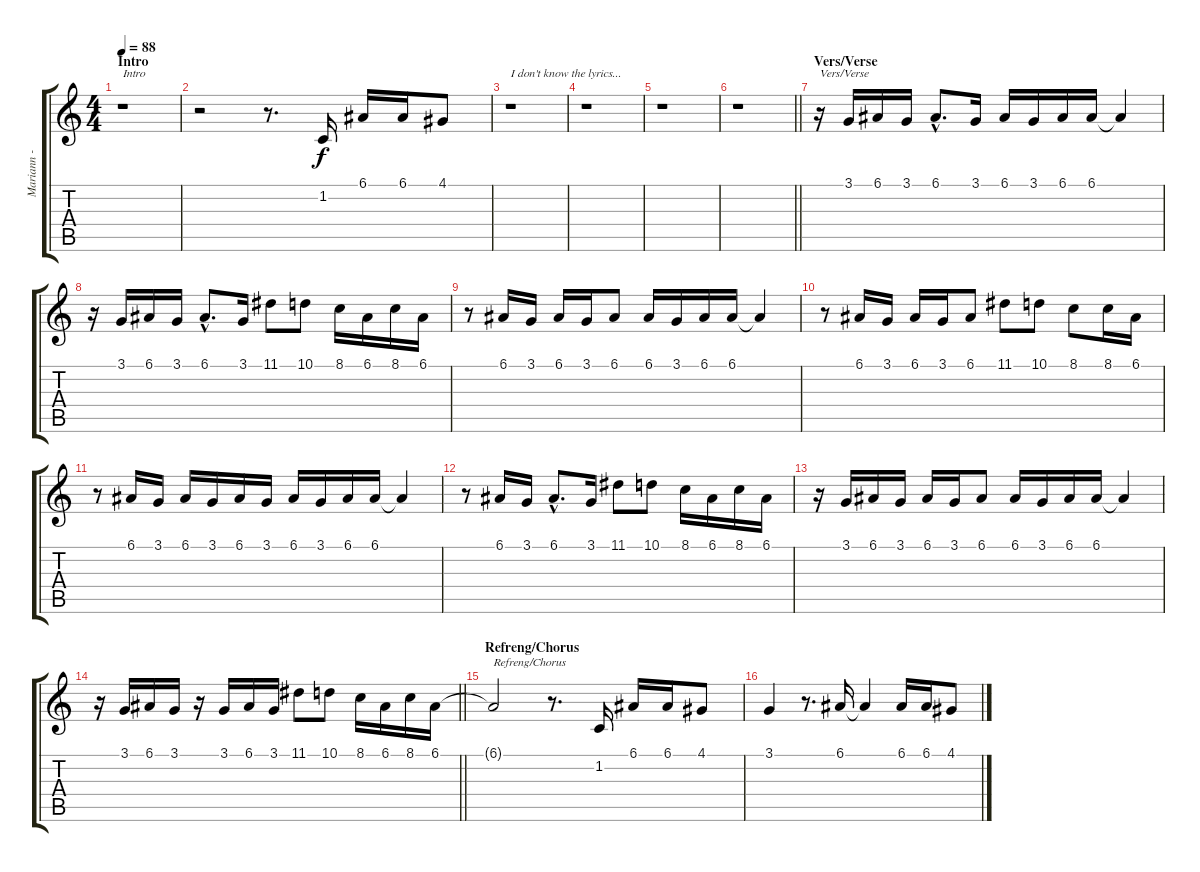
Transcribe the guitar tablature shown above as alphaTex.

\track ("Mariann - Vokal" "Mariann - ") {instrument lead1square}
\staff {score tabs}
\tuning (E4 B3 G3 D3 A2 E2) {hide}
\ts (4 4)
\section ("" "Intro")
\tempo 88
\clef g2
\ks c
r.1{txt "Intro" dy f instrument lead1square} |
r.2 r.8{d} 1.2.16 6.1.16 6.1.16 4.1.8 |
r.1{txt "I don't know the lyrics..."} |
r.1 |
r.1 |
\barLineRight lightlight
r.1 |
\section ("" "Vers/Verse")
r.16{txt "Vers/Verse"} 3.1.16 6.1.16 3.1.16 6.1{hac}.8{d} 3.1.16 6.1.16 3.1.16 6.1.16 6.1.16 6.1{t}.4 |
r.16 3.1.16 6.1.16 3.1.16 6.1{hac}.8{d} 3.1.16 11.1.8 10.1.8 8.1.16 6.1.16 8.1.16 6.1.16 |
r.8 6.1.16 3.1.16 6.1.16 3.1.16 6.1.8 6.1.16 3.1.16 6.1.16 6.1.16 6.1{t}.4 |
r.8 6.1.16 3.1.16 6.1.16 3.1.16 6.1.8 11.1.8 10.1.8 8.1.8 8.1.16 6.1.16 |
r.8 6.1.16 3.1.16 6.1.16 3.1.16 6.1.16 3.1.16 6.1.16 3.1.16 6.1.16 6.1.16 6.1{t}.4 |
r.8 6.1.16 3.1.16 6.1{hac}.8{d} 3.1.16 11.1.8 10.1.8 8.1.16 6.1.16 8.1.16 6.1.16 |
r.16 3.1.16 6.1.16 3.1.16 6.1.16 3.1.16 6.1.8 6.1.16 3.1.16 6.1.16 6.1.16 6.1{t}.4 |
\barLineRight lightlight
r.16 3.1.16 6.1.16 3.1.16 r.16 3.1.16 6.1.16 3.1.16 11.1.8 10.1.8 8.1.16 6.1.16 8.1.16 6.1.16 |
\section ("" "Refreng/Chorus")
6.1{t}.2{txt "Refreng/Chorus"} r.8{d} 1.2.16 6.1.16 6.1.16 4.1.8 |
3.1.4 r.8{d} 6.1.16 6.1{t}.4 6.1.16 6.1.16 4.1.8
